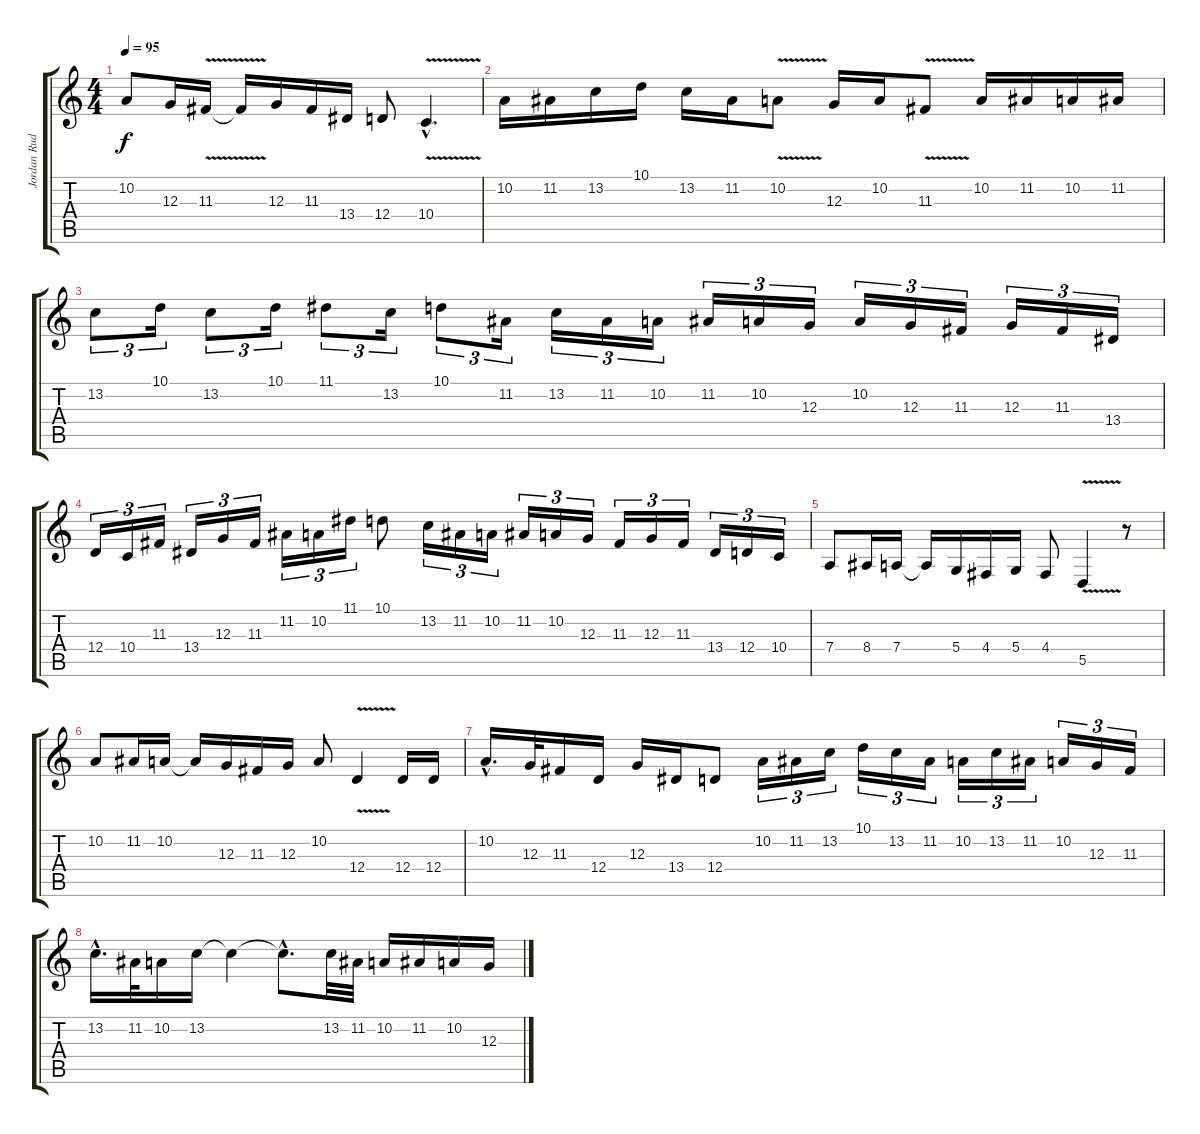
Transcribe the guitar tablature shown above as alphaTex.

\track ("Jordan Rudess" "Jordan Rud") {instrument sitar}
\staff {score tabs}
\tuning (E4 B3 G3 D3 A2 E2) {hide}
\ts (4 4)
\tempo 95
\clef g2
\ks c
10.2.8{dy f} 12.3.16 11.3{v}.16 11.3{v t}.16 12.3.16 11.3.16 13.4.16 12.4.8 10.4{v hac}.4{d} |
10.2.16 11.2.16 13.2.16 10.1.16 13.2.16 11.2.16 10.2{v}.8 12.3.16 10.2.16 11.3{v}.8 10.2.16 11.2.16 10.2.16 11.2.16 |
13.2.8{tu (3 2)} 10.1.16{tu (3 2)} 13.2.8{tu (3 2)} 10.1.16{tu (3 2)} 11.1.8{tu (3 2)} 13.2.16{tu (3 2)} 10.1.8{tu (3 2)} 11.2.16{tu (3 2)} 13.2.16{tu (3 2)} 11.2.16{tu (3 2)} 10.2.16{tu (3 2)} 11.2.16{tu (3 2)} 10.2.16{tu (3 2)} 12.3.16{tu (3 2)} 10.2.16{tu (3 2)} 12.3.16{tu (3 2)} 11.3.16{tu (3 2)} 12.3.16{tu (3 2)} 11.3.16{tu (3 2)} 13.4.16{tu (3 2)} |
12.4.16{tu (3 2)} 10.4.16{tu (3 2)} 11.3.16{tu (3 2)} 13.4.16{tu (3 2)} 12.3.16{tu (3 2)} 11.3.16{tu (3 2)} 11.2.16{tu (3 2)} 10.2.16{tu (3 2)} 11.1.16{tu (3 2)} 10.1.8 13.2.16{tu (3 2)} 11.2.16{tu (3 2)} 10.2.16{tu (3 2)} 11.2.16{tu (3 2)} 10.2.16{tu (3 2)} 12.3.16{tu (3 2)} 11.3.16{tu (3 2)} 12.3.16{tu (3 2)} 11.3.16{tu (3 2)} 13.4.16{tu (3 2)} 12.4.16{tu (3 2)} 10.4.16{tu (3 2)} |
7.4.8 8.4.16 7.4.16 7.4{t}.16 5.4.16 4.4.16 5.4.16 4.4.8 5.5{v}.4 r.8 |
10.2.8 11.2.16 10.2.16 10.2{t}.16 12.3.16 11.3.16 12.3.16 10.2.8 12.4{v}.4 12.4.16 12.4.16 |
10.2{hac}.16{d} 12.3.32 11.3.16 12.4.16 12.3.16 13.4.16 12.4.8 10.2.16{tu (3 2)} 11.2.16{tu (3 2)} 13.2.16{tu (3 2)} 10.1.16{tu (3 2)} 13.2.16{tu (3 2)} 11.2.16{tu (3 2)} 10.2.16{tu (3 2)} 13.2.16{tu (3 2)} 11.2.16{tu (3 2)} 10.2.16{tu (3 2)} 12.3.16{tu (3 2)} 11.3.16{tu (3 2)} |
13.2{hac}.16{d} 11.2.32 10.2.16 13.2.16 13.2{t}.4 13.2{hac t}.8{d} 13.2.32 11.2.32 10.2.16 11.2.16 10.2.16 12.3.16
